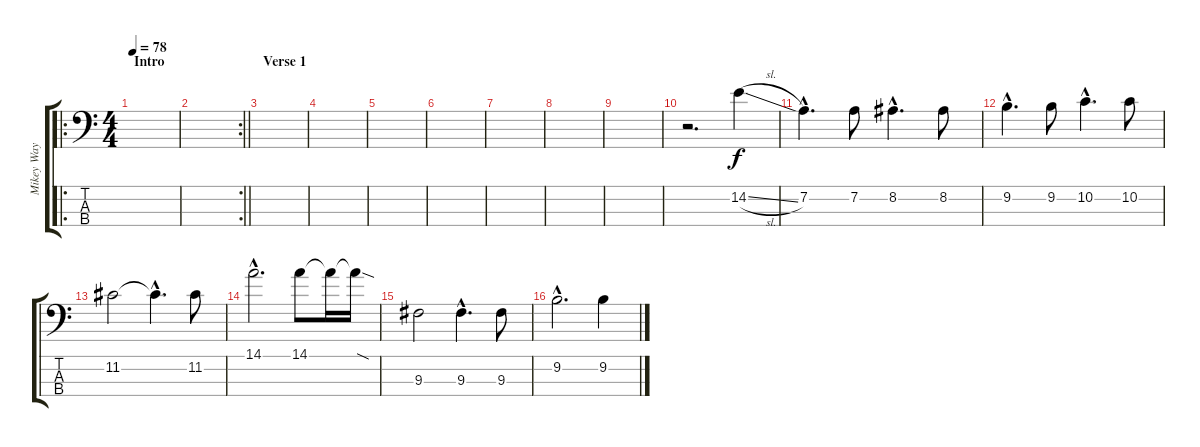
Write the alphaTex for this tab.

\track ("Mikey Way (bass guitar)" "Mikey Way ") {instrument electricbassfinger}
\staff {score tabs}
\tuning (G2 D2 A1 E1) {hide}
\ro
\ts (4 4)
\section ("" "Intro")
\tempo 78
\clef f4
\ks c
|
\rc 2
\barLineRight lightlight
|
\section ("" "Verse 1")
|
|
|
|
|
|
|
r.2{d} 14.2{sl}.4 |
7.2{hac}.4{d} 7.2.8 8.2{hac}.4{d} 8.2.8 |
9.2{hac}.4{d} 9.2.8 10.2{hac}.4{d} 10.2.8 |
11.2.2 11.2{hac t}.4{d} 11.2.8 |
14.1{hac}.2{d} 14.1.8 14.1{t}.16 14.1{sod t}.16 |
9.3.2 9.3{hac}.4{d} 9.3.8 |
9.2{hac}.2{d} 9.2.4
